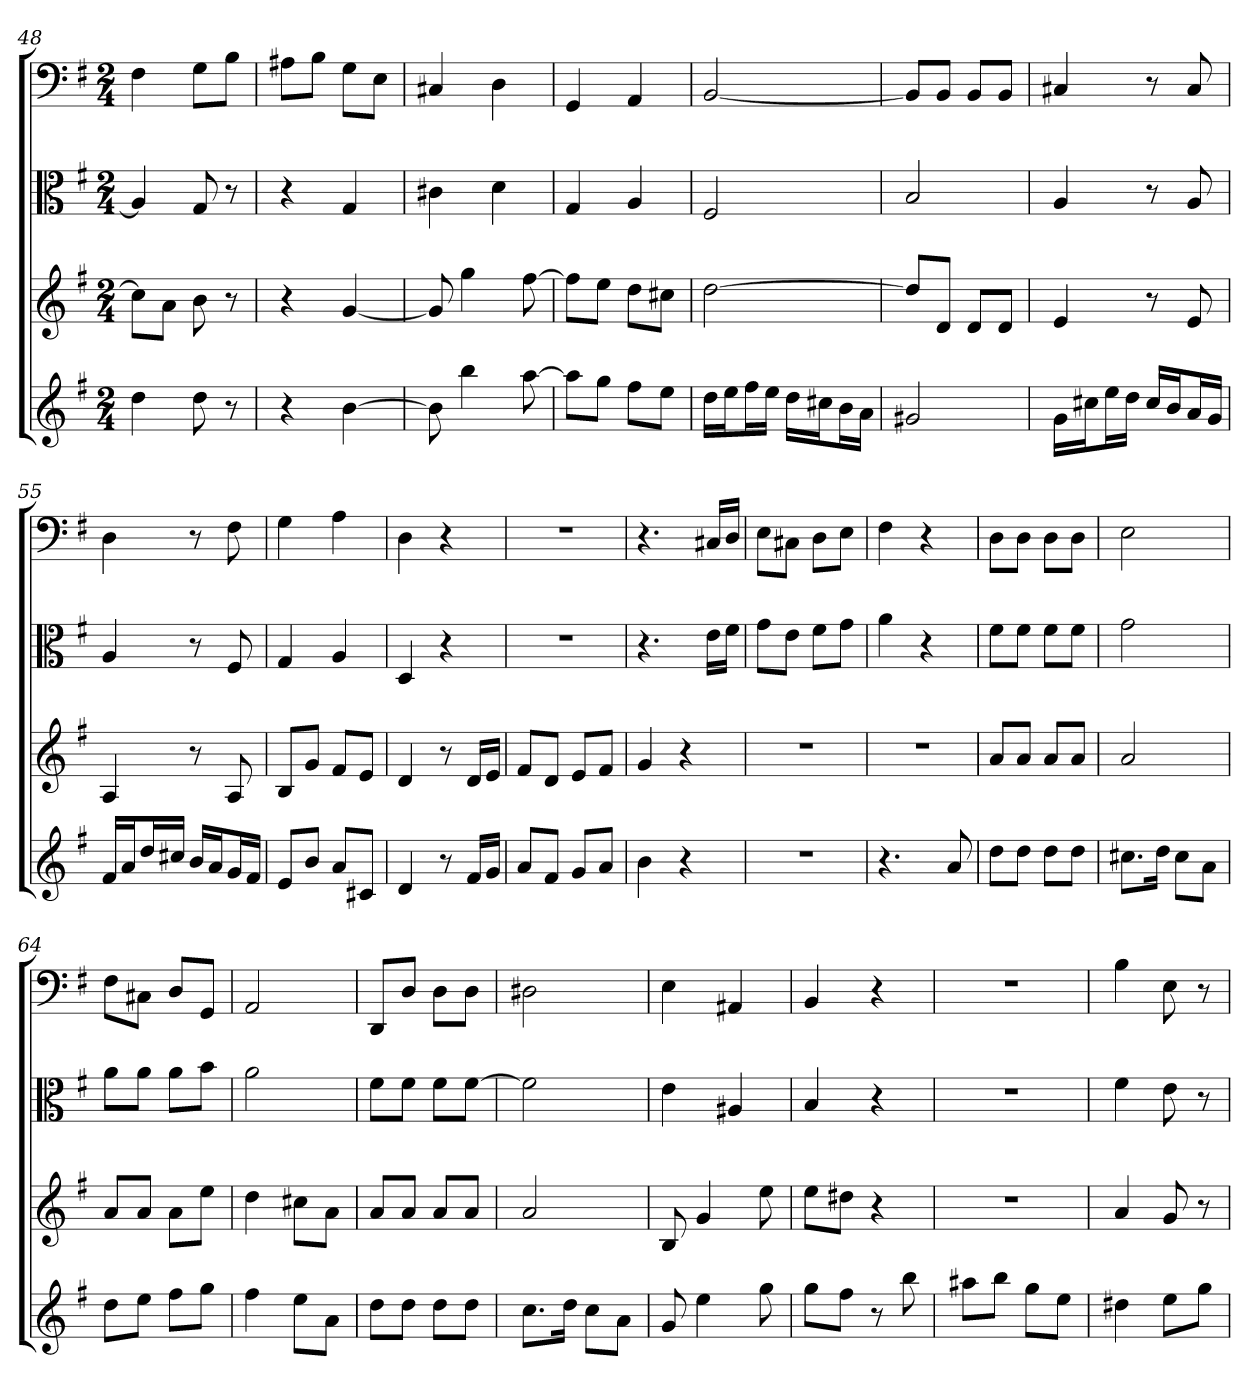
**kern	**kern	**kern	**kern
*part4	*part3	*part2	*part1
*staff4	*staff3	*staff2	*staff1
*	*	*clefC3	*clefF4
*k[f#]	*k[f#]	*k[f#]	*k[f#]
*G:	*G:	*G:	*G:
*M2/4	*M2/4	*M2/4	*M2/4
=48	=48	=48	=48
4dd	8ccL]	4A]	4F#
.	8aJ	.	.
8dd	8b	8G	8G\L
8r	8r	8r	8B\J
=49	=49	=49	=49
4r	4r	4r	8A#X\L
.	.	.	8B\J
[4b	[4g	4G	8G\L
.	.	.	8E\J
=50	=50	=50	=50
8b]	8g]	4c#X	4C#X
4bb	4gg	.	.
.	.	4d	4D
[8aa	[8ff#	.	.
=51	=51	=51	=51
8aaL]	8ff#L]	4G	4GG
8ggJ	8eeJ	.	.
8ff#L	8ddL	4A	4AA
8eeJ	8cc#XJ	.	.
=52	=52	=52	=52
16ddLL	[2dd	2F#	[2BB
16eeJ	.	.	.
16ff#L	.	.	.
16eeJJ	.	.	.
16ddLL	.	.	.
16cc#XJ	.	.	.
16bL	.	.	.
16aJJ	.	.	.
=53	=53	=53	=53
2g#X	8ddL]	2B	8BB/L]
.	8dJ	.	8BB/J
.	8dL	.	8BB/L
.	8dJ	.	8BB/J
=54	=54	=54	=54
16gLL	4e	4A	4C#X
16cc#XJ	.	.	.
16eeL	.	.	.
16ddJJ	.	.	.
16cc#LL	8r	8r	8r
16bJ	.	.	.
16aL	8e	8A	8C#
16gJJ	.	.	.
=55	=55	=55	=55
16f#LL	4A	4A	4D
16aJ	.	.	.
16ddL	.	.	.
16cc#XJJ	.	.	.
16bLL	8r	8r	8r
16aJ	.	.	.
16gL	8A	8F#	8F#
16f#JJ	.	.	.
=56	=56	=56	=56
8eL	8BL	4G	4G
8bJ	8gJ	.	.
8aL	8f#L	4A	4A
8c#XJ	8eJ	.	.
=57	=57	=57	=57
4d	4d	4D	4D
8r	8r	4r	4r
16f#LL	16dLL	.	.
16gJJ	16eJJ	.	.
=58	=58	=58	=58
8aL	8f#L	2r	2r
8f#J	8dJ	.	.
8gL	8eL	.	.
8aJ	8f#J	.	.
=59	=59	=59	=59
4b	4g	4.r	4.r
4r	4r	.	.
.	.	16e\LL	16C#X/LL
.	.	16f#\JJ	16D/JJ
=60	=60	=60	=60
2r	2r	8g\L	8E\L
.	.	8e\J	8C#X\J
.	.	8f#\L	8D\L
.	.	8g\J	8E\J
=61	=61	=61	=61
4.r	2r	4a	4F#
.	.	4r	4r
8a	.	.	.
=62	=62	=62	=62
8ddL	8aL	8f#\L	8D\L
8ddJ	8aJ	8f#\J	8D\J
8ddL	8aL	8f#\L	8D\L
8ddJ	8aJ	8f#\J	8D\J
=63	=63	=63	=63
8.cc#XL	2a	2g	2E
16ddJk	.	.	.
8cc#L	.	.	.
8aJ	.	.	.
=64	=64	=64	=64
8ddL	8aL	8a\L	8F#\L
8eeJ	8aJ	8a\J	8C#X\J
8ff#L	8aL	8a\L	8D/L
8ggJ	8eeJ	8b\J	8GG/J
=65	=65	=65	=65
4ff#	4dd	2a	2AA
8eeL	8cc#XL	.	.
8aJ	8aJ	.	.
=66	=66	=66	=66
8ddL	8aL	8f#\L	8DD/L
8ddJ	8aJ	8f#\J	8D/J
8ddL	8aL	8f#\L	8D\L
8ddJ	8aJ	[8f#\J	8D\J
=67	=67	=67	=67
8.ccL	2a	2f#]	2D#X
16ddJk	.	.	.
8ccL	.	.	.
8aJ	.	.	.
=68	=68	=68	=68
8g	8B	4e	4E
4ee	4g	.	.
.	.	4A#X	4AA#X
8gg	8ee	.	.
=69	=69	=69	=69
8ggL	8eeL	4B	4BB
8ff#J	8dd#XJ	.	.
8r	4r	4r	4r
8bb	.	.	.
=70	=70	=70	=70
8aa#XL	2r	2r	2r
8bbJ	.	.	.
8ggL	.	.	.
8eeJ	.	.	.
=71	=71	=71	=71
4dd#X	4a	4f#	4B
8eeL	8g	8e	8E
8ggJ	8r	8r	8r
=	=	=	=
*-	*-	*-	*-
